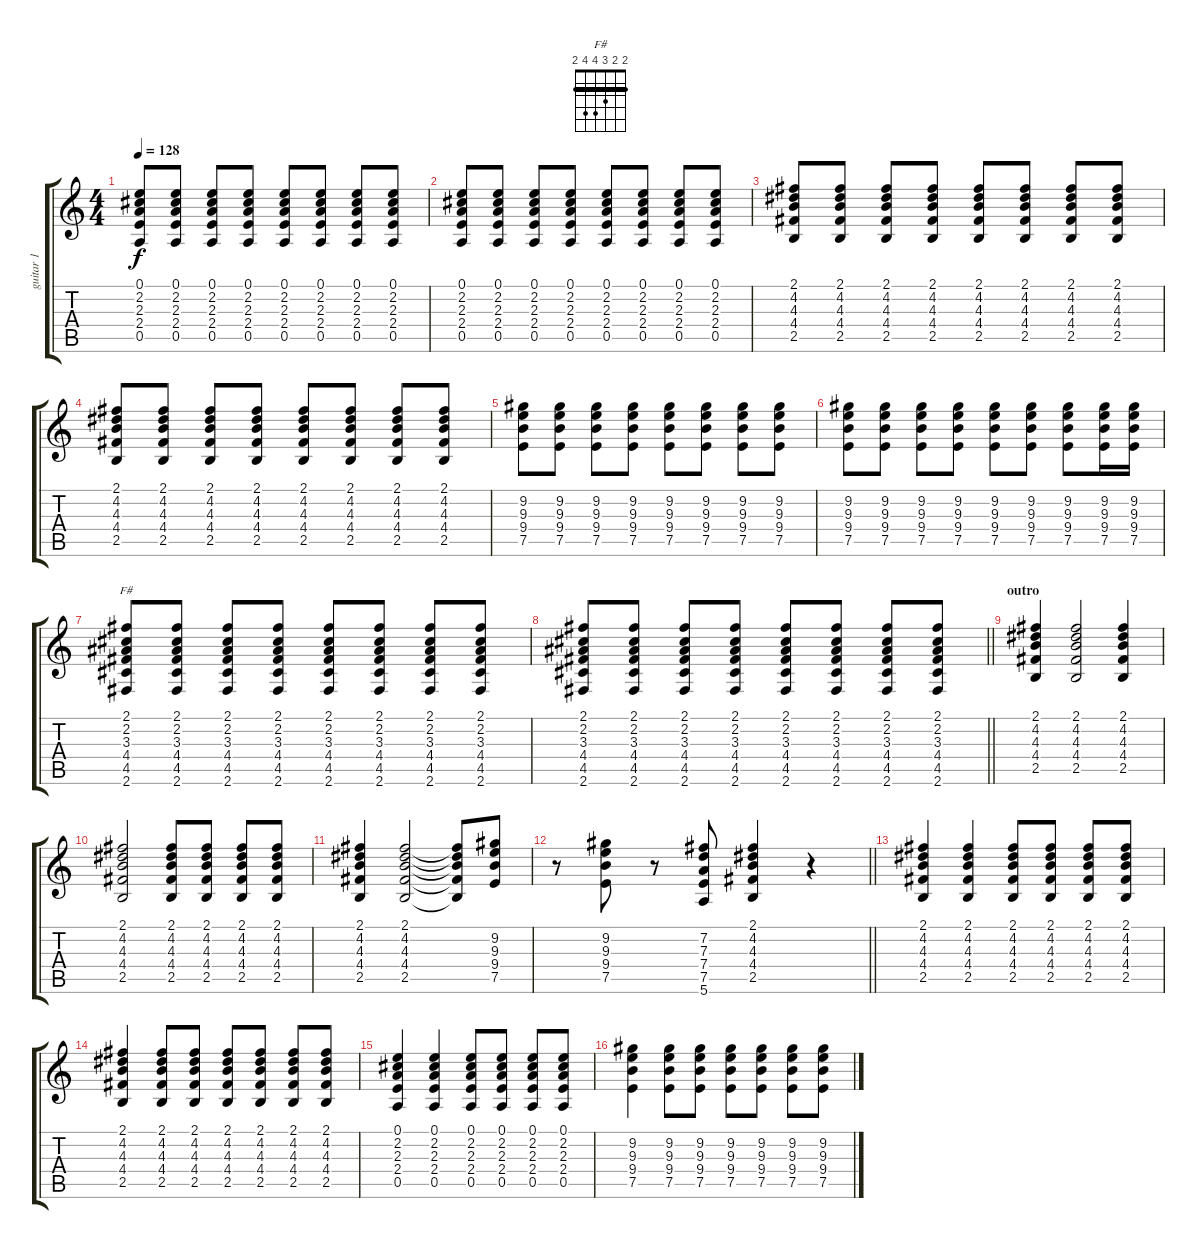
\track ("guitar 1" "guitar 1") {instrument acousticguitarsteel}
\staff {score tabs}
\tuning (E4 B3 G3 D3 A2 E2) {hide}
\chord ("F#" 2 2 3 4 4 2) {barre 2}
\ts (4 4)
\tempo 128
\clef g2
\ks c
(0.1 2.2 2.3 2.4 0.5).8{dy f} (0.1 2.2 2.3 2.4 0.5).8 (0.1 2.2 2.3 2.4 0.5).8 (0.1 2.2 2.3 2.4 0.5).8 (0.1 2.2 2.3 2.4 0.5).8 (0.1 2.2 2.3 2.4 0.5).8 (0.1 2.2 2.3 2.4 0.5).8 (0.1 2.2 2.3 2.4 0.5).8 |
(0.1 2.2 2.3 2.4 0.5).8 (0.1 2.2 2.3 2.4 0.5).8 (0.1 2.2 2.3 2.4 0.5).8 (0.1 2.2 2.3 2.4 0.5).8 (0.1 2.2 2.3 2.4 0.5).8 (0.1 2.2 2.3 2.4 0.5).8 (0.1 2.2 2.3 2.4 0.5).8 (0.1 2.2 2.3 2.4 0.5).8 |
(2.1 4.2 4.3 4.4 2.5).8 (2.1 4.2 4.3 4.4 2.5).8 (2.1 4.2 4.3 4.4 2.5).8 (2.1 4.2 4.3 4.4 2.5).8 (2.1 4.2 4.3 4.4 2.5).8 (2.1 4.2 4.3 4.4 2.5).8 (2.1 4.2 4.3 4.4 2.5).8 (2.1 4.2 4.3 4.4 2.5).8 |
(2.1 4.2 4.3 4.4 2.5).8 (2.1 4.2 4.3 4.4 2.5).8 (2.1 4.2 4.3 4.4 2.5).8 (2.1 4.2 4.3 4.4 2.5).8 (2.1 4.2 4.3 4.4 2.5).8 (2.1 4.2 4.3 4.4 2.5).8 (2.1 4.2 4.3 4.4 2.5).8 (2.1 4.2 4.3 4.4 2.5).8 |
(9.2 9.3 9.4 7.5).8 (9.2 9.3 9.4 7.5).8 (9.2 9.3 9.4 7.5).8 (9.2 9.3 9.4 7.5).8 (9.2 9.3 9.4 7.5).8 (9.2 9.3 9.4 7.5).8 (9.2 9.3 9.4 7.5).8 (9.2 9.3 9.4 7.5).8 |
(9.2 9.3 9.4 7.5).8 (9.2 9.3 9.4 7.5).8 (9.2 9.3 9.4 7.5).8 (9.2 9.3 9.4 7.5).8 (9.2 9.3 9.4 7.5).8 (9.2 9.3 9.4 7.5).8 (9.2 9.3 9.4 7.5).8 (9.2 9.3 9.4 7.5).16 (9.2 9.3 9.4 7.5).16 |
(2.1 2.2 3.3 4.4 4.5 2.6).8{ch "F#"} (2.1 2.2 3.3 4.4 4.5 2.6).8 (2.1 2.2 3.3 4.4 4.5 2.6).8 (2.1 2.2 3.3 4.4 4.5 2.6).8 (2.1 2.2 3.3 4.4 4.5 2.6).8 (2.1 2.2 3.3 4.4 4.5 2.6).8 (2.1 2.2 3.3 4.4 4.5 2.6).8 (2.1 2.2 3.3 4.4 4.5 2.6).8 |
\barLineRight lightlight
(2.1 2.2 3.3 4.4 4.5 2.6).8 (2.1 2.2 3.3 4.4 4.5 2.6).8 (2.1 2.2 3.3 4.4 4.5 2.6).8 (2.1 2.2 3.3 4.4 4.5 2.6).8 (2.1 2.2 3.3 4.4 4.5 2.6).8 (2.1 2.2 3.3 4.4 4.5 2.6).8 (2.1 2.2 3.3 4.4 4.5 2.6).8 (2.1 2.2 3.3 4.4 4.5 2.6).8 |
\section ("" "outro")
(2.1 4.2 4.3 4.4 2.5).4 (2.1 4.2 4.3 4.4 2.5).2 (2.1 4.2 4.3 4.4 2.5).4 |
(2.1 4.2 4.3 4.4 2.5).2 (2.1 4.2 4.3 4.4 2.5).8 (2.1 4.2 4.3 4.4 2.5).8 (2.1 4.2 4.3 4.4 2.5).8 (2.1 4.2 4.3 4.4 2.5).8 |
(2.1 4.2 4.3 4.4 2.5).4 (2.1 4.2 4.3 4.4 2.5).2 (2.1{t} 4.2{t} 4.3{t} 4.4{t} 2.5{t}).8 (9.2 9.3 9.4 7.5).8 |
\barLineRight lightlight
r.8 (9.2 9.3 9.4 7.5).8 r.8 (7.2 7.3 7.4 7.5 5.6).8 (2.1 4.2 4.3 4.4 2.5).4 r.4 |
(2.1 4.2 4.3 4.4 2.5).4 (2.1 4.2 4.3 4.4 2.5).4 (2.1 4.2 4.3 4.4 2.5).8 (2.1 4.2 4.3 4.4 2.5).8 (2.1 4.2 4.3 4.4 2.5).8 (2.1 4.2 4.3 4.4 2.5).8 |
(2.1 4.2 4.3 4.4 2.5).4 (2.1 4.2 4.3 4.4 2.5).8 (2.1 4.2 4.3 4.4 2.5).8 (2.1 4.2 4.3 4.4 2.5).8 (2.1 4.2 4.3 4.4 2.5).8 (2.1 4.2 4.3 4.4 2.5).8 (2.1 4.2 4.3 4.4 2.5).8 |
(0.1 2.2 2.3 2.4 0.5).4 (0.1 2.2 2.3 2.4 0.5).4 (0.1 2.2 2.3 2.4 0.5).8 (0.1 2.2 2.3 2.4 0.5).8 (0.1 2.2 2.3 2.4 0.5).8 (0.1 2.2 2.3 2.4 0.5).8 |
(9.2 9.3 9.4 7.5).4 (9.2 9.3 9.4 7.5).8 (9.2 9.3 9.4 7.5).8 (9.2 9.3 9.4 7.5).8 (9.2 9.3 9.4 7.5).8 (9.2 9.3 9.4 7.5).8 (9.2 9.3 9.4 7.5).8
